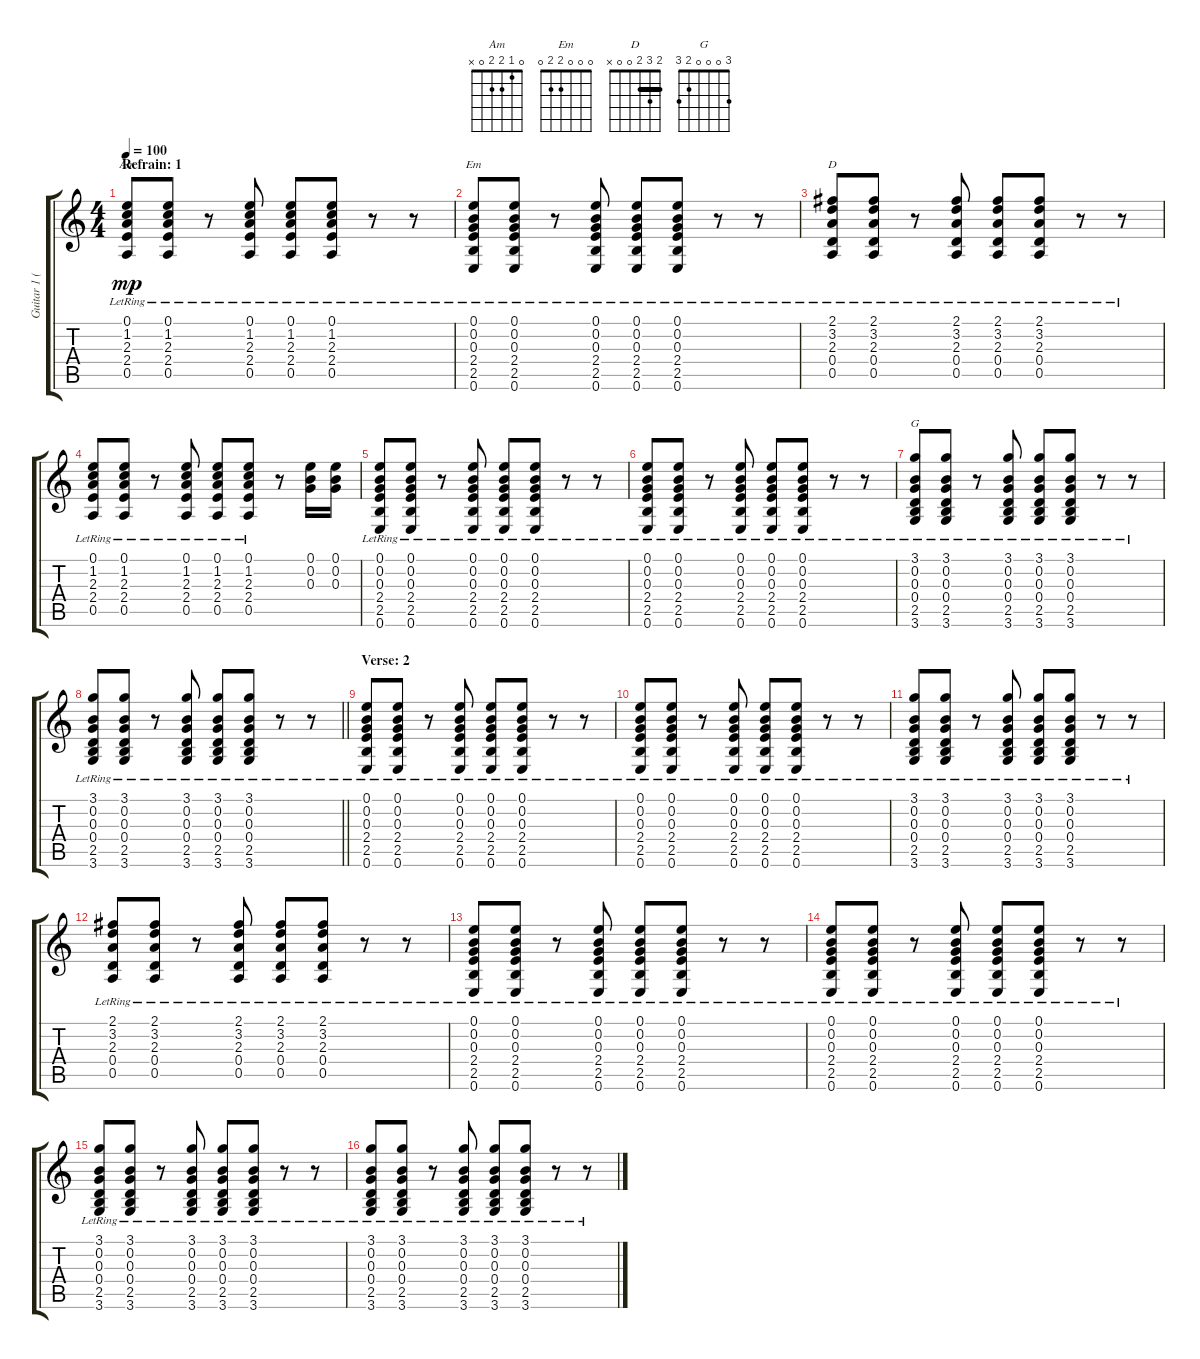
\track ("Guitar 1 (Ruythm)" "Guitar 1 (") {instrument acousticguitarsteel}
\staff {score tabs}
\tuning (E4 B3 G3 D3 A2 E2) {hide}
\chord ("Am" 0 1 2 2 0 x)
\chord ("Em" 0 0 0 2 2 0)
\chord ("D" 2 3 2 0 0 x) {barre 2}
\chord ("G" 3 0 0 0 2 3)
\ts (4 4)
\section ("" "Refrain: 1")
\tempo 100
\clef g2
\ks c
(0.1{lr} 1.2{lr} 2.3{lr} 2.4{lr} 0.5{lr}).8{ch "Am" dy mp} (0.1{lr} 1.2{lr} 2.3{lr} 2.4{lr} 0.5{lr}).8 r.8 (0.1{lr} 1.2{lr} 2.3{lr} 2.4{lr} 0.5{lr}).8 (0.1{lr} 1.2{lr} 2.3{lr} 2.4{lr} 0.5{lr}).8 (0.1{lr} 1.2{lr} 2.3{lr} 2.4{lr} 0.5{lr}).8 r.8 r.8 |
(0.1{lr} 0.2{lr} 0.3{lr} 2.4{lr} 2.5{lr} 0.6{lr}).8{ch "Em"} (0.1{lr} 0.2{lr} 0.3{lr} 2.4{lr} 2.5{lr} 0.6{lr}).8 r.8 (0.1{lr} 0.2{lr} 0.3{lr} 2.4{lr} 2.5{lr} 0.6{lr}).8 (0.1{lr} 0.2{lr} 0.3{lr} 2.4{lr} 2.5{lr} 0.6{lr}).8 (0.1{lr} 0.2{lr} 0.3{lr} 2.4{lr} 2.5{lr} 0.6{lr}).8 r.8 r.8 |
(2.1{lr} 3.2{lr} 2.3{lr} 0.4{lr} 0.5{lr}).8{ch "D"} (2.1{lr} 3.2{lr} 2.3{lr} 0.4{lr} 0.5{lr}).8 r.8 (2.1{lr} 3.2{lr} 2.3{lr} 0.4{lr} 0.5{lr}).8 (2.1{lr} 3.2{lr} 2.3{lr} 0.4{lr} 0.5{lr}).8 (2.1{lr} 3.2{lr} 2.3{lr} 0.4{lr} 0.5{lr}).8 r.8 r.8 |
(0.1{lr} 1.2{lr} 2.3{lr} 2.4{lr} 0.5{lr}).8 (0.1{lr} 1.2{lr} 2.3{lr} 2.4{lr} 0.5{lr}).8 r.8 (0.1{lr} 1.2{lr} 2.3{lr} 2.4{lr} 0.5{lr}).8 (0.1{lr} 1.2{lr} 2.3{lr} 2.4{lr} 0.5{lr}).8 (0.1{lr} 1.2{lr} 2.3{lr} 2.4{lr} 0.5{lr}).8 r.8 (0.1 0.2 0.3).16 (0.1 0.2 0.3).16 |
(0.1{lr} 0.2{lr} 0.3{lr} 2.4{lr} 2.5{lr} 0.6{lr}).8 (0.1{lr} 0.2{lr} 0.3{lr} 2.4{lr} 2.5{lr} 0.6{lr}).8 r.8 (0.1{lr} 0.2{lr} 0.3{lr} 2.4{lr} 2.5{lr} 0.6{lr}).8 (0.1{lr} 0.2{lr} 0.3{lr} 2.4{lr} 2.5{lr} 0.6{lr}).8 (0.1{lr} 0.2{lr} 0.3{lr} 2.4{lr} 2.5{lr} 0.6{lr}).8 r.8 r.8 |
(0.1{lr} 0.2{lr} 0.3{lr} 2.4{lr} 2.5{lr} 0.6{lr}).8 (0.1{lr} 0.2{lr} 0.3{lr} 2.4{lr} 2.5{lr} 0.6{lr}).8 r.8 (0.1{lr} 0.2{lr} 0.3{lr} 2.4{lr} 2.5{lr} 0.6{lr}).8 (0.1{lr} 0.2{lr} 0.3{lr} 2.4{lr} 2.5{lr} 0.6{lr}).8 (0.1{lr} 0.2{lr} 0.3{lr} 2.4{lr} 2.5{lr} 0.6{lr}).8 r.8 r.8 |
(3.1{lr} 0.2{lr} 0.3{lr} 0.4{lr} 2.5{lr} 3.6{lr}).8{ch "G"} (3.1{lr} 0.2{lr} 0.3{lr} 0.4{lr} 2.5{lr} 3.6{lr}).8 r.8 (3.1{lr} 0.2{lr} 0.3{lr} 0.4{lr} 2.5{lr} 3.6{lr}).8 (3.1{lr} 0.2{lr} 0.3{lr} 0.4{lr} 2.5{lr} 3.6{lr}).8 (3.1{lr} 0.2{lr} 0.3{lr} 0.4{lr} 2.5{lr} 3.6{lr}).8 r.8 r.8 |
\barLineRight lightlight
(3.1{lr} 0.2{lr} 0.3{lr} 0.4{lr} 2.5{lr} 3.6{lr}).8 (3.1{lr} 0.2{lr} 0.3{lr} 0.4{lr} 2.5{lr} 3.6{lr}).8 r.8 (3.1{lr} 0.2{lr} 0.3{lr} 0.4{lr} 2.5{lr} 3.6{lr}).8 (3.1{lr} 0.2{lr} 0.3{lr} 0.4{lr} 2.5{lr} 3.6{lr}).8 (3.1{lr} 0.2{lr} 0.3{lr} 0.4{lr} 2.5{lr} 3.6{lr}).8 r.8 r.8 |
\section ("" "Verse: 2")
(0.1{lr} 0.2{lr} 0.3{lr} 2.4{lr} 2.5{lr} 0.6{lr}).8 (0.1{lr} 0.2{lr} 0.3{lr} 2.4{lr} 2.5{lr} 0.6{lr}).8 r.8 (0.1{lr} 0.2{lr} 0.3{lr} 2.4{lr} 2.5{lr} 0.6{lr}).8 (0.1{lr} 0.2{lr} 0.3{lr} 2.4{lr} 2.5{lr} 0.6{lr}).8 (0.1{lr} 0.2{lr} 0.3{lr} 2.4{lr} 2.5{lr} 0.6{lr}).8 r.8 r.8 |
(0.1{lr} 0.2{lr} 0.3{lr} 2.4{lr} 2.5{lr} 0.6{lr}).8 (0.1{lr} 0.2{lr} 0.3{lr} 2.4{lr} 2.5{lr} 0.6{lr}).8 r.8 (0.1{lr} 0.2{lr} 0.3{lr} 2.4{lr} 2.5{lr} 0.6{lr}).8 (0.1{lr} 0.2{lr} 0.3{lr} 2.4{lr} 2.5{lr} 0.6{lr}).8 (0.1{lr} 0.2{lr} 0.3{lr} 2.4{lr} 2.5{lr} 0.6{lr}).8 r.8 r.8 |
(3.1{lr} 0.2{lr} 0.3{lr} 0.4{lr} 2.5{lr} 3.6{lr}).8 (3.1{lr} 0.2{lr} 0.3{lr} 0.4{lr} 2.5{lr} 3.6{lr}).8 r.8 (3.1{lr} 0.2{lr} 0.3{lr} 0.4{lr} 2.5{lr} 3.6{lr}).8 (3.1{lr} 0.2{lr} 0.3{lr} 0.4{lr} 2.5{lr} 3.6{lr}).8 (3.1{lr} 0.2{lr} 0.3{lr} 0.4{lr} 2.5{lr} 3.6{lr}).8 r.8 r.8 |
(2.1{lr} 3.2{lr} 2.3{lr} 0.4{lr} 0.5{lr}).8 (2.1{lr} 3.2{lr} 2.3{lr} 0.4{lr} 0.5{lr}).8 r.8 (2.1{lr} 3.2{lr} 2.3{lr} 0.4{lr} 0.5{lr}).8 (2.1{lr} 3.2{lr} 2.3{lr} 0.4{lr} 0.5{lr}).8 (2.1{lr} 3.2{lr} 2.3{lr} 0.4{lr} 0.5{lr}).8 r.8 r.8 |
(0.1{lr} 0.2{lr} 0.3{lr} 2.4{lr} 2.5{lr} 0.6{lr}).8 (0.1{lr} 0.2{lr} 0.3{lr} 2.4{lr} 2.5{lr} 0.6{lr}).8 r.8 (0.1{lr} 0.2{lr} 0.3{lr} 2.4{lr} 2.5{lr} 0.6{lr}).8 (0.1{lr} 0.2{lr} 0.3{lr} 2.4{lr} 2.5{lr} 0.6{lr}).8 (0.1{lr} 0.2{lr} 0.3{lr} 2.4{lr} 2.5{lr} 0.6{lr}).8 r.8 r.8 |
(0.1{lr} 0.2{lr} 0.3{lr} 2.4{lr} 2.5{lr} 0.6{lr}).8 (0.1{lr} 0.2{lr} 0.3{lr} 2.4{lr} 2.5{lr} 0.6{lr}).8 r.8 (0.1{lr} 0.2{lr} 0.3{lr} 2.4{lr} 2.5{lr} 0.6{lr}).8 (0.1{lr} 0.2{lr} 0.3{lr} 2.4{lr} 2.5{lr} 0.6{lr}).8 (0.1{lr} 0.2{lr} 0.3{lr} 2.4{lr} 2.5{lr} 0.6{lr}).8 r.8 r.8 |
(3.1{lr} 0.2{lr} 0.3{lr} 0.4{lr} 2.5{lr} 3.6{lr}).8 (3.1{lr} 0.2{lr} 0.3{lr} 0.4{lr} 2.5{lr} 3.6{lr}).8 r.8 (3.1{lr} 0.2{lr} 0.3{lr} 0.4{lr} 2.5{lr} 3.6{lr}).8 (3.1{lr} 0.2{lr} 0.3{lr} 0.4{lr} 2.5{lr} 3.6{lr}).8 (3.1{lr} 0.2{lr} 0.3{lr} 0.4{lr} 2.5{lr} 3.6{lr}).8 r.8 r.8 |
(3.1{lr} 0.2{lr} 0.3{lr} 0.4{lr} 2.5{lr} 3.6{lr}).8 (3.1{lr} 0.2{lr} 0.3{lr} 0.4{lr} 2.5{lr} 3.6{lr}).8 r.8 (3.1{lr} 0.2{lr} 0.3{lr} 0.4{lr} 2.5{lr} 3.6{lr}).8 (3.1{lr} 0.2{lr} 0.3{lr} 0.4{lr} 2.5{lr} 3.6{lr}).8 (3.1{lr} 0.2{lr} 0.3{lr} 0.4{lr} 2.5{lr} 3.6{lr}).8 r.8 r.8
